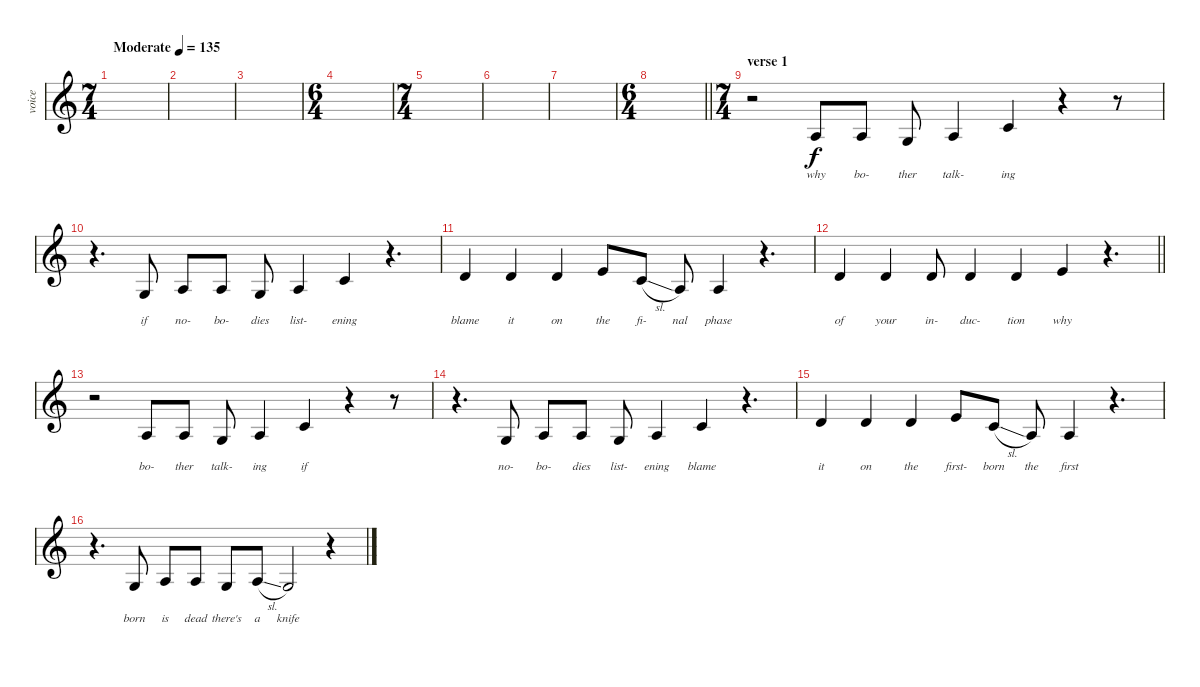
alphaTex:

\track ("voice" "voice") {instrument sopranosax}
\staff {score}
\tuning (E4 B3 G3 D3 A2 E2) {hide}
\ts (7 4)
\tempo (135 "Moderate")
\clef g2
\ks c
|
|
|
\ts (6 4)
|
\ts (7 4)
|
|
|
\ts (6 4)
\barLineRight lightlight
|
\ts (7 4)
\section ("" "verse 1")
r.2 2.3.8{lyrics (0 "why") lyrics (1 "") lyrics (2 "") lyrics (3 "") lyrics (4 "")} 2.3.8{lyrics (0 "bo-") lyrics (1 "") lyrics (2 "") lyrics (3 "") lyrics (4 "")} 0.3.8{lyrics (0 "ther") lyrics (1 "") lyrics (2 "") lyrics (3 "") lyrics (4 "")} 2.3.4{lyrics (0 "talk-") lyrics (1 "") lyrics (2 "") lyrics (3 "") lyrics (4 "")} 1.2.4{lyrics (0 "ing") lyrics (1 "") lyrics (2 "") lyrics (3 "") lyrics (4 "")} r.4 r.8 |
r.4{d} 0.3.8{lyrics (0 "if") lyrics (1 "") lyrics (2 "") lyrics (3 "") lyrics (4 "")} 2.3.8{lyrics (0 "no-") lyrics (1 "") lyrics (2 "") lyrics (3 "") lyrics (4 "")} 2.3.8{lyrics (0 "bo-") lyrics (1 "") lyrics (2 "") lyrics (3 "") lyrics (4 "")} 0.3.8{lyrics (0 "dies") lyrics (1 "") lyrics (2 "") lyrics (3 "") lyrics (4 "")} 2.3.4{lyrics (0 "list-") lyrics (1 "") lyrics (2 "") lyrics (3 "") lyrics (4 "")} 1.2.4{lyrics (0 "ening") lyrics (1 "") lyrics (2 "") lyrics (3 "") lyrics (4 "")} r.4{d} |
3.2.4{lyrics (0 "blame") lyrics (1 "") lyrics (2 "") lyrics (3 "") lyrics (4 "")} 3.2.4{lyrics (0 "it") lyrics (1 "") lyrics (2 "") lyrics (3 "") lyrics (4 "")} 3.2.4{lyrics (0 "on") lyrics (1 "") lyrics (2 "") lyrics (3 "") lyrics (4 "")} 0.1.8{lyrics (0 "the") lyrics (1 "") lyrics (2 "") lyrics (3 "") lyrics (4 "")} 5.3{sl}.8{lyrics (0 "fi-") lyrics (1 "") lyrics (2 "") lyrics (3 "") lyrics (4 "")} 2.3.8{lyrics (0 "nal") lyrics (1 "") lyrics (2 "") lyrics (3 "") lyrics (4 "")} 2.3.4{lyrics (0 "phase") lyrics (1 "") lyrics (2 "") lyrics (3 "") lyrics (4 "")} r.4{d} |
\barLineRight lightlight
3.2.4{lyrics (0 "of") lyrics (1 "") lyrics (2 "") lyrics (3 "") lyrics (4 "")} 3.2.4{lyrics (0 "your") lyrics (1 "") lyrics (2 "") lyrics (3 "") lyrics (4 "")} 3.2.8{lyrics (0 "in-") lyrics (1 "") lyrics (2 "") lyrics (3 "") lyrics (4 "")} 3.2.4{lyrics (0 "duc-") lyrics (1 "") lyrics (2 "") lyrics (3 "") lyrics (4 "")} 3.2.4{lyrics (0 "tion") lyrics (1 "") lyrics (2 "") lyrics (3 "") lyrics (4 "")} 0.1.4{lyrics (0 "why") lyrics (1 "") lyrics (2 "") lyrics (3 "") lyrics (4 "")} r.4{d} |
r.2 2.3.8{lyrics (0 "bo-") lyrics (1 "") lyrics (2 "") lyrics (3 "") lyrics (4 "")} 2.3.8{lyrics (0 "ther") lyrics (1 "") lyrics (2 "") lyrics (3 "") lyrics (4 "")} 0.3.8{lyrics (0 "talk-") lyrics (1 "") lyrics (2 "") lyrics (3 "") lyrics (4 "")} 2.3.4{lyrics (0 "ing") lyrics (1 "") lyrics (2 "") lyrics (3 "") lyrics (4 "")} 1.2.4{lyrics (0 "if") lyrics (1 "") lyrics (2 "") lyrics (3 "") lyrics (4 "")} r.4 r.8 |
r.4{d} 0.3.8{lyrics (0 "no-") lyrics (1 "") lyrics (2 "") lyrics (3 "") lyrics (4 "")} 2.3.8{lyrics (0 "bo-") lyrics (1 "") lyrics (2 "") lyrics (3 "") lyrics (4 "")} 2.3.8{lyrics (0 "dies") lyrics (1 "") lyrics (2 "") lyrics (3 "") lyrics (4 "")} 0.3.8{lyrics (0 "list-") lyrics (1 "") lyrics (2 "") lyrics (3 "") lyrics (4 "")} 2.3.4{lyrics (0 "ening") lyrics (1 "") lyrics (2 "") lyrics (3 "") lyrics (4 "")} 1.2.4{lyrics (0 "blame") lyrics (1 "") lyrics (2 "") lyrics (3 "") lyrics (4 "")} r.4{d} |
3.2.4{lyrics (0 "it") lyrics (1 "") lyrics (2 "") lyrics (3 "") lyrics (4 "")} 3.2.4{lyrics (0 "on") lyrics (1 "") lyrics (2 "") lyrics (3 "") lyrics (4 "")} 3.2.4{lyrics (0 "the") lyrics (1 "") lyrics (2 "") lyrics (3 "") lyrics (4 "")} 0.1.8{lyrics (0 "first-") lyrics (1 "") lyrics (2 "") lyrics (3 "") lyrics (4 "")} 5.3{sl}.8{lyrics (0 "born") lyrics (1 "") lyrics (2 "") lyrics (3 "") lyrics (4 "")} 2.3.8{lyrics (0 "the") lyrics (1 "") lyrics (2 "") lyrics (3 "") lyrics (4 "")} 2.3.4{lyrics (0 "first") lyrics (1 "") lyrics (2 "") lyrics (3 "") lyrics (4 "")} r.4{d} |
r.4{d} 0.3.8{lyrics (0 "born") lyrics (1 "") lyrics (2 "") lyrics (3 "") lyrics (4 "")} 2.3.8{lyrics (0 "is") lyrics (1 "") lyrics (2 "") lyrics (3 "") lyrics (4 "")} 2.3.8{lyrics (0 "dead") lyrics (1 "") lyrics (2 "") lyrics (3 "") lyrics (4 "")} 0.3.8{lyrics (0 "there's") lyrics (1 "") lyrics (2 "") lyrics (3 "") lyrics (4 "")} 2.3{sl}.8{lyrics (0 "a") lyrics (1 "") lyrics (2 "") lyrics (3 "") lyrics (4 "")} 0.3.2{lyrics (0 "knife") lyrics (1 "") lyrics (2 "") lyrics (3 "") lyrics (4 "")} r.4
